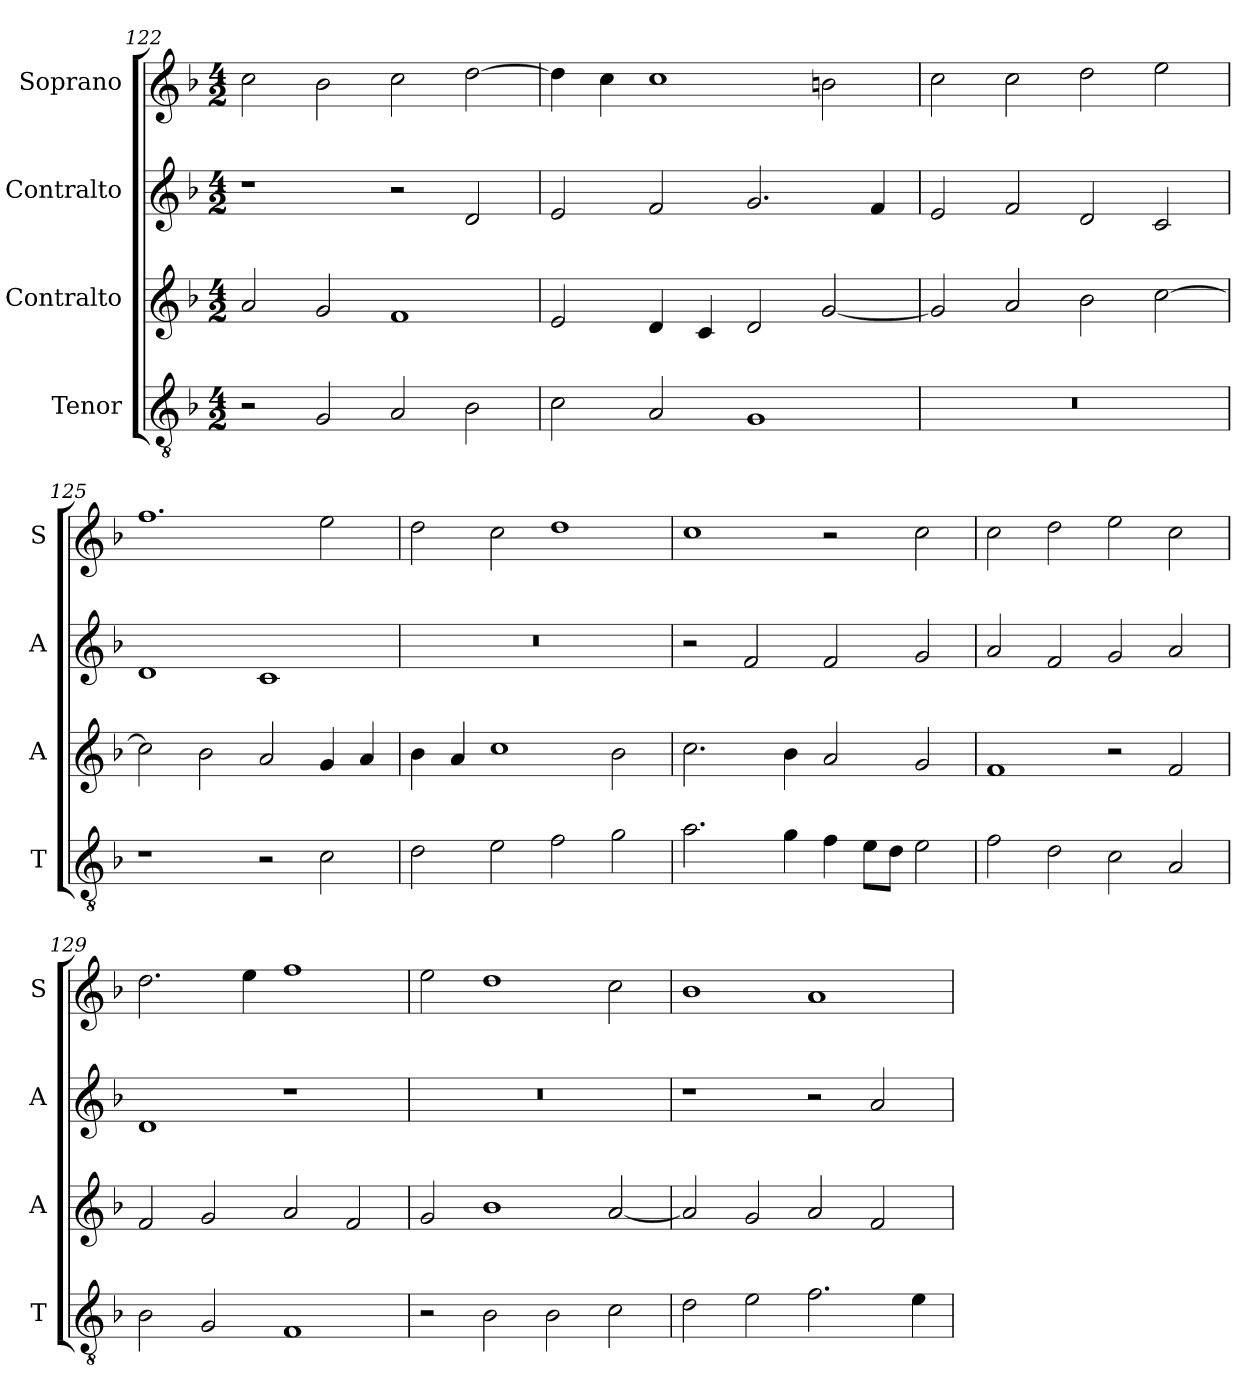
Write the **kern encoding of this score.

**kern	**kern	**kern	**kern
*part4	*part3	*part2	*part1
*staff4	*staff3	*staff2	*staff1
*I"Tenor	*I"Contralto	*I"Contralto	*I"Soprano
*I'T	*I'A	*I'A	*I'S
*clefGv2	*clefG2	*clefG2	*clefG2
*k[b-]	*k[b-]	*k[b-]	*k[b-]
*F:ion	*F:ion	*F:ion	*F:ion
*M4/2	*M4/2	*M4/2	*M4/2
=122	=122	=122	=122
2r	2a	1r	2cc
2G	2g	.	2b-
2A	1f	2r	2cc
2B-	.	2d	[2dd
=123	=123	=123	=123
2c	2e	2e	4dd]
.	.	.	4cc
2A	4d	2f	1cc
.	4c	.	.
1G	2d	2.g	.
.	[2g	.	2bn
.	.	4f	.
=124	=124	=124	=124
0r	2g]	2e	2cc
.	2a	2f	2cc
.	2b-	2d	2dd
.	[2cc	2c	2ee
=125	=125	=125	=125
1r	2cc]	1d	1.ff
.	2b-	.	.
2r	2a	1c	.
2c	4g	.	2ee
.	4a	.	.
=126	=126	=126	=126
2d	4b-	0r	2dd
.	4a	.	.
2e	1cc	.	2cc
2f	.	.	1dd
2g	2b-	.	.
=127	=127	=127	=127
2.a	2.cc	2r	1cc
.	.	2f	.
4g	4b-	.	.
4f	2a	2f	2r
8e\L	.	.	.
8d\J	.	.	.
2e	2g	2g	2cc
=128	=128	=128	=128
2f	1f	2a	2cc
2d	.	2f	2dd
2c	2r	2g	2ee
2A	2f	2a	2cc
=129	=129	=129	=129
2B-	2f	1d	2.dd
2G	2g	.	.
.	.	.	4ee
1F	2a	1r	1ff
.	2f	.	.
=130	=130	=130	=130
2r	2g	0r	2ee
2B-	1b-	.	1dd
2B-	.	.	.
2c	[2a	.	2cc
=131	=131	=131	=131
2d	2a]	1r	1b-
2e	2g	.	.
2.f	2a	2r	1a
.	2f	2a	.
4e	.	.	.
=	=	=	=
*-	*-	*-	*-
